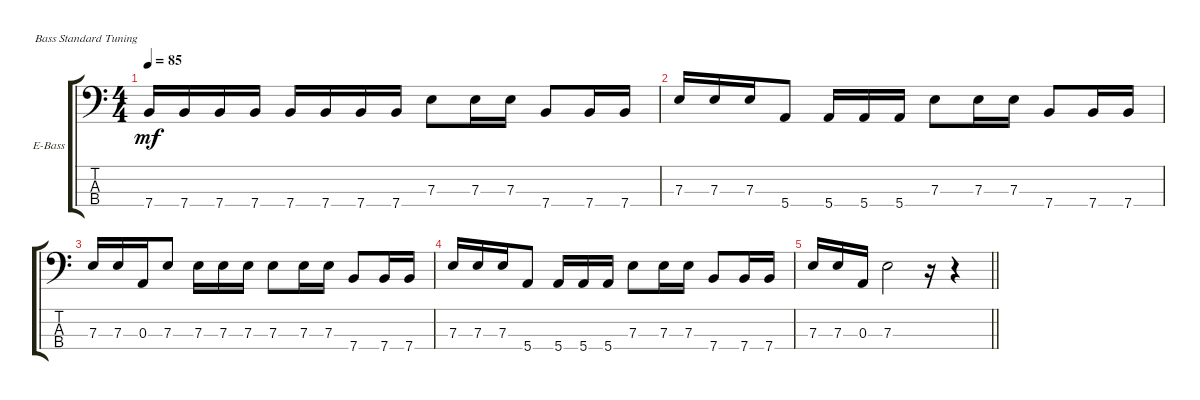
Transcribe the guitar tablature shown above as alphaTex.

\defaultSystemsLayout 4
\bracketExtendMode groupsimilarinstruments
\firstSystemTrackNameOrientation horizontal
\otherSystemsTrackNameOrientation horizontal
\track ("Electric Bass" "E-Bass") {instrument electricbassfinger}
\staff {score tabs}
\tuning (G2 D2 A1 E1)
\ts (4 4)
\tempo 85
\clef f4
\scale
0.333333
\ks c
7.4.16{dy mf} 7.4.16 7.4.16 7.4.16 7.4.16 7.4.16 7.4.16 7.4.16 7.3.8 7.3.16 7.3.16 7.4.8 7.4.16 7.4.16 |
\scale
0.333333 7.3.16 7.3.16 7.3.16 5.4.8 5.4.16 5.4.16 5.4.16 7.3.8 7.3.16 7.3.16 7.4.8 7.4.16 7.4.16 |
7.3.16 7.3.16 0.3.16 7.3.8 7.3.16 7.3.16 7.3.16 7.3.8 7.3.16 7.3.16 7.4.8 7.4.16 7.4.16 |
7.3.16 7.3.16 7.3.16 5.4.8 5.4.16 5.4.16 5.4.16 7.3.8 7.3.16 7.3.16 7.4.8 7.4.16 7.4.16 |
\barLineRight lightlight
7.3.16 7.3.16 0.3.16 7.3.2 r.16 r.4
